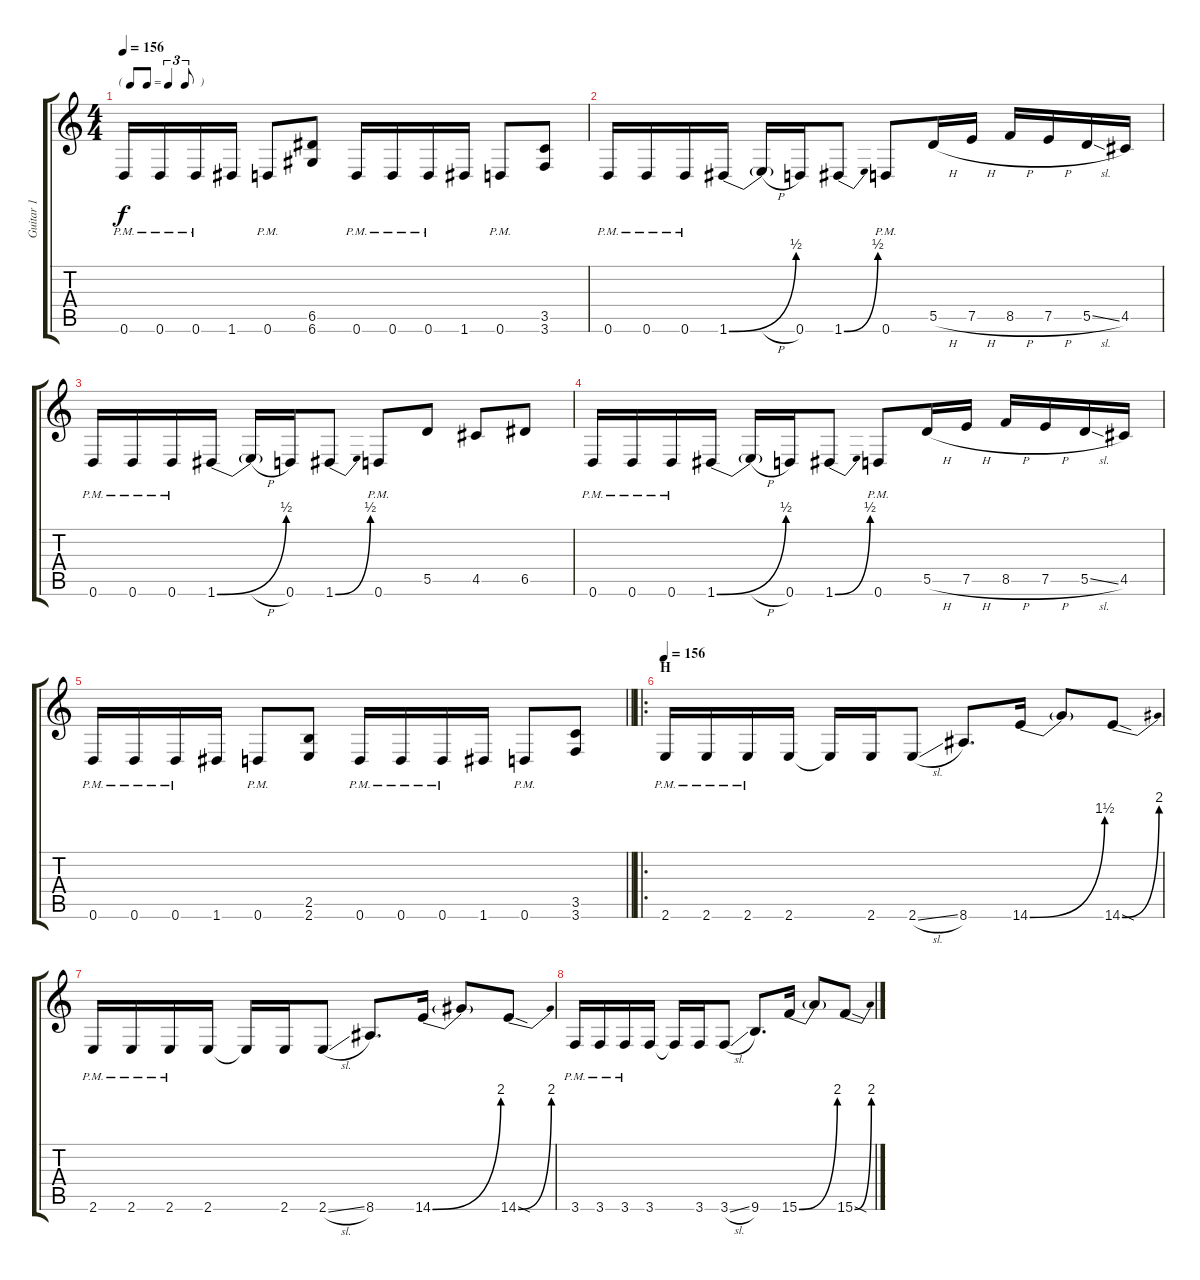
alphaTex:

\track ("Guitar 1" "Guitar 1") {instrument distortionguitar}
\staff {score tabs}
\tuning (E4 B3 G3 D3 A2 D2) {hide}
\ts (4 4)
\tf triplet8th
\tempo 156
\clef g2
\ks c
0.6{pm}.16{dy f} 0.6{pm}.16 0.6{pm}.16 1.6.16 0.6{pm}.8 (6.5 6.6).8 0.6{pm}.16 0.6{pm}.16 0.6{pm}.16 1.6.16 0.6{pm}.8 (3.5 3.6).8 |
0.6{pm}.16 0.6{pm}.16 0.6{pm}.16 1.6{be (bend 0 0 60 2)}.16 1.6{h t}.16 0.6.16 1.6{be (bend 0 0 60 2)}.8 0.6{pm}.8 5.5{h}.16 7.5{h}.16 8.5{h}.16 7.5{h}.16 5.5{sl}.16 4.5.16 |
0.6{pm}.16 0.6{pm}.16 0.6{pm}.16 1.6{be (bend 0 0 60 2)}.16 1.6{h t}.16 0.6.16 1.6{be (bend 0 0 60 2)}.8 0.6{pm}.8 5.5.8 4.5.8 6.5.8 |
0.6{pm}.16 0.6{pm}.16 0.6{pm}.16 1.6{be (bend 0 0 60 2)}.16 1.6{h t}.16 0.6.16 1.6{be (bend 0 0 60 2)}.8 0.6{pm}.8 5.5{h}.16 7.5{h}.16 8.5{h}.16 7.5{h}.16 5.5{sl}.16 4.5.16 |
\barLineRight lightlight
0.6{pm}.16 0.6{pm}.16 0.6{pm}.16 1.6.16 0.6{pm}.8 (2.5 2.6).8 0.6{pm}.16 0.6{pm}.16 0.6{pm}.16 1.6.16 0.6{pm}.8 (3.5 3.6).8 |
\ro
\section ("" "H")
\tempo 156
2.6{pm}.16 2.6{pm}.16 2.6{pm}.16 2.6.16 2.6{t}.16 2.6.16 2.6{sl}.8 8.6.8{d} 14.6{be (bend 0 0 60 6)}.16 14.6{t}.8 14.6{be (bend 0 0 60 8) sod}.8 |
2.6{pm}.16 2.6{pm}.16 2.6{pm}.16 2.6.16 2.6{t}.16 2.6.16 2.6{sl}.8 8.6.8{d} 14.6{be (bend 0 0 60 8)}.16 14.6{t}.8 14.6{be (bend 0 0 60 8) sod}.8 |
3.6{pm}.16 3.6{pm}.16 3.6{pm}.16 3.6.16 3.6{t}.16 3.6.16 3.6{sl}.8 9.6.8{d} 15.6{be (bend 0 0 60 8)}.16 15.6{t}.8 15.6{be (bend 0 0 60 8) sod}.8
